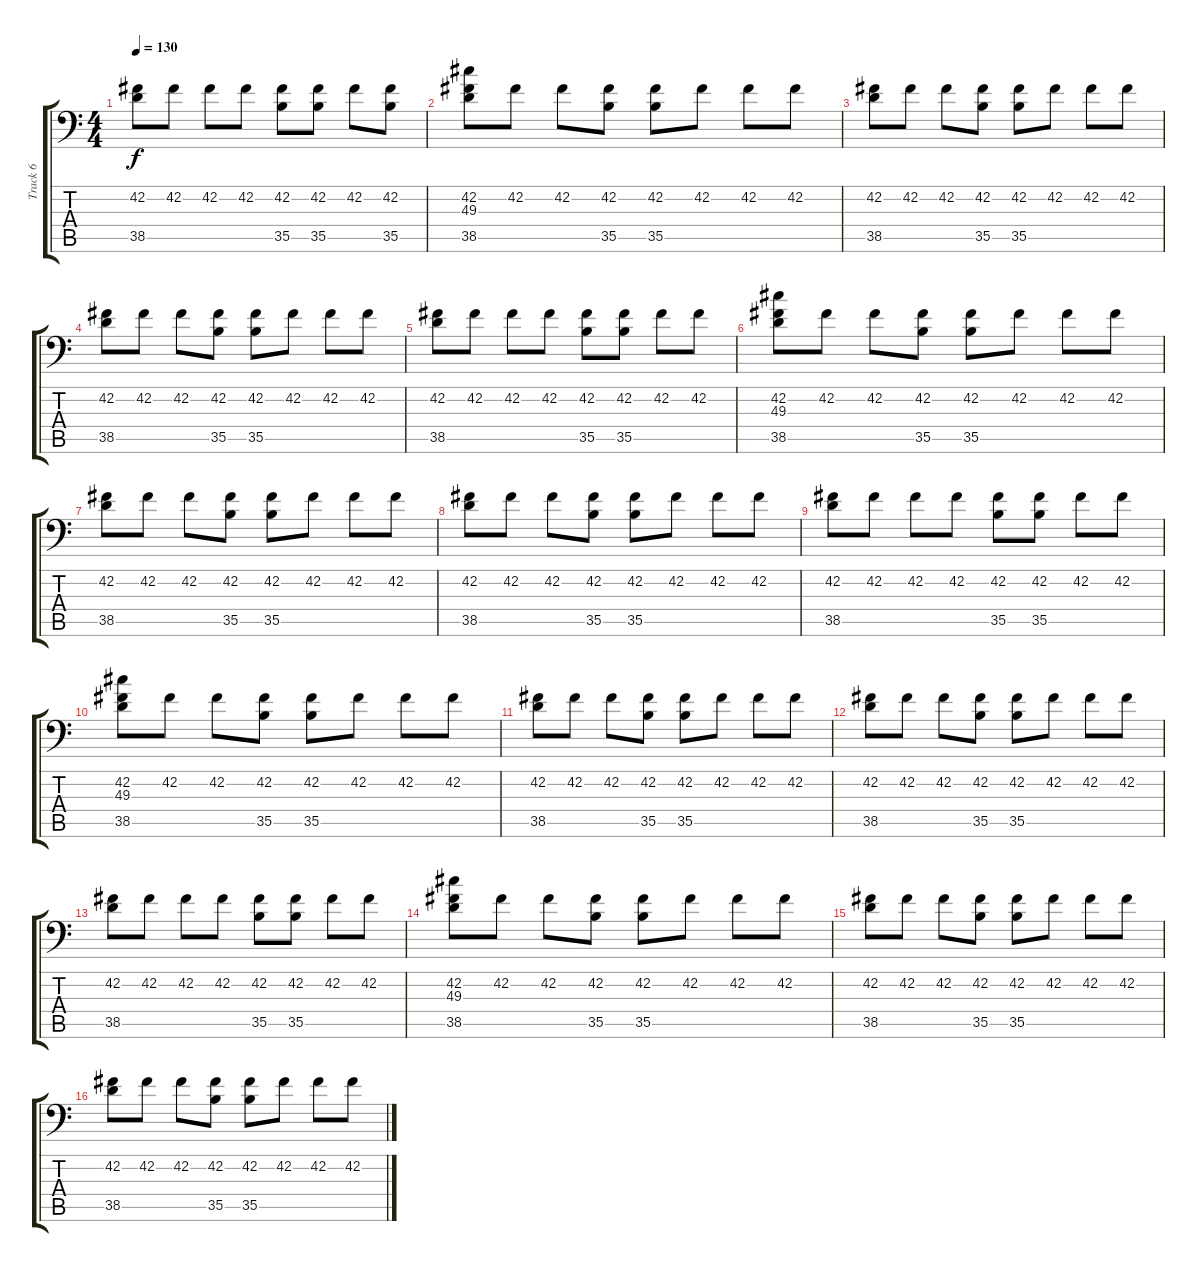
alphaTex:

\track ("Track 6" "Track 6") {instrument acousticgrandpiano}
\staff {score tabs}
\tuning (C-1 C-1 C-1 C-1 C-1 C-1) {hide}
\ts (4 4)
\tempo 130
\clef f4
\ks c
(42.2 38.5).8{dy f} 42.2.8 42.2.8 42.2.8 (42.2 35.5).8 (42.2 35.5).8 42.2.8 (42.2 35.5).8 |
(42.2 49.3 38.5).8 42.2.8 42.2.8 (42.2 35.5).8 (42.2 35.5).8 42.2.8 42.2.8 42.2.8 |
(42.2 38.5).8 42.2.8 42.2.8 (42.2 35.5).8 (42.2 35.5).8 42.2.8 42.2.8 42.2.8 |
(42.2 38.5).8 42.2.8 42.2.8 (42.2 35.5).8 (42.2 35.5).8 42.2.8 42.2.8 42.2.8 |
(42.2 38.5).8 42.2.8 42.2.8 42.2.8 (42.2 35.5).8 (42.2 35.5).8 42.2.8 42.2.8 |
(42.2 49.3 38.5).8 42.2.8 42.2.8 (42.2 35.5).8 (42.2 35.5).8 42.2.8 42.2.8 42.2.8 |
(42.2 38.5).8 42.2.8 42.2.8 (42.2 35.5).8 (42.2 35.5).8 42.2.8 42.2.8 42.2.8 |
(42.2 38.5).8 42.2.8 42.2.8 (42.2 35.5).8 (42.2 35.5).8 42.2.8 42.2.8 42.2.8 |
(42.2 38.5).8 42.2.8 42.2.8 42.2.8 (42.2 35.5).8 (42.2 35.5).8 42.2.8 42.2.8 |
(42.2 49.3 38.5).8 42.2.8 42.2.8 (42.2 35.5).8 (42.2 35.5).8 42.2.8 42.2.8 42.2.8 |
(42.2 38.5).8 42.2.8 42.2.8 (42.2 35.5).8 (42.2 35.5).8 42.2.8 42.2.8 42.2.8 |
(42.2 38.5).8 42.2.8 42.2.8 (42.2 35.5).8 (42.2 35.5).8 42.2.8 42.2.8 42.2.8 |
(42.2 38.5).8 42.2.8 42.2.8 42.2.8 (42.2 35.5).8 (42.2 35.5).8 42.2.8 42.2.8 |
(42.2 49.3 38.5).8 42.2.8 42.2.8 (42.2 35.5).8 (42.2 35.5).8 42.2.8 42.2.8 42.2.8 |
(42.2 38.5).8 42.2.8 42.2.8 (42.2 35.5).8 (42.2 35.5).8 42.2.8 42.2.8 42.2.8 |
(42.2 38.5).8 42.2.8 42.2.8 (42.2 35.5).8 (42.2 35.5).8 42.2.8 42.2.8 42.2.8
